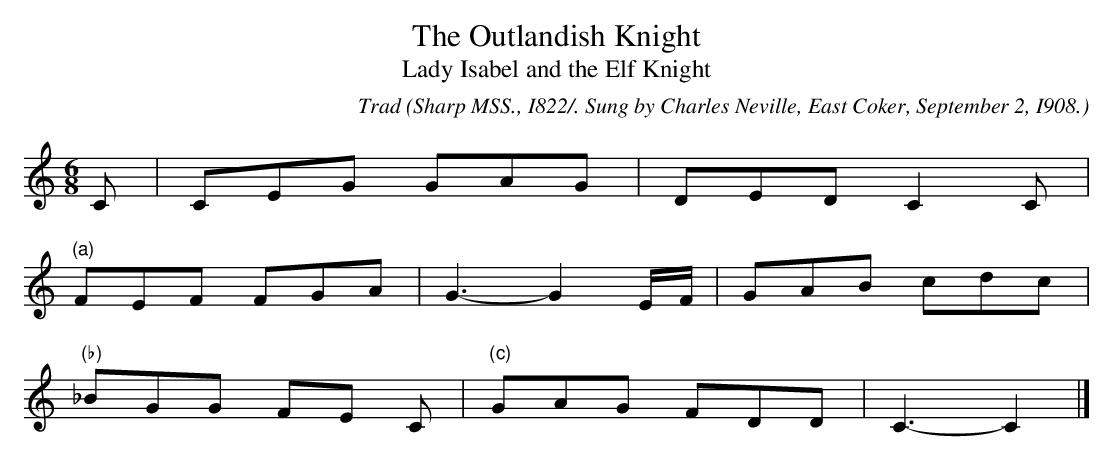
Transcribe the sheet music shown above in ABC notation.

X:1
T:The Outlandish Knight
T:Lady Isabel and the Elf Knight
C:Trad
O:Sharp MSS., I822/. Sung by Charles Neville, East Coker, September 2, I908.
[i.e., Bb in transposed text above] to his father's C natural [i.e., B] through-
out the song. In bar (c) they both varied the last note between E &
C# [i.e., D and B#]."
M:6/8
L:1/8
K:C % or Cmix, since the seventh is inflected.
C | CEG GAG | DED C2 C |
"(a)"FEF FGA | G3-G2 E/F/ | GAB cdc |
"(b)"_BGG FE C | "(c)"GAG FDD | C3-C2 |]
